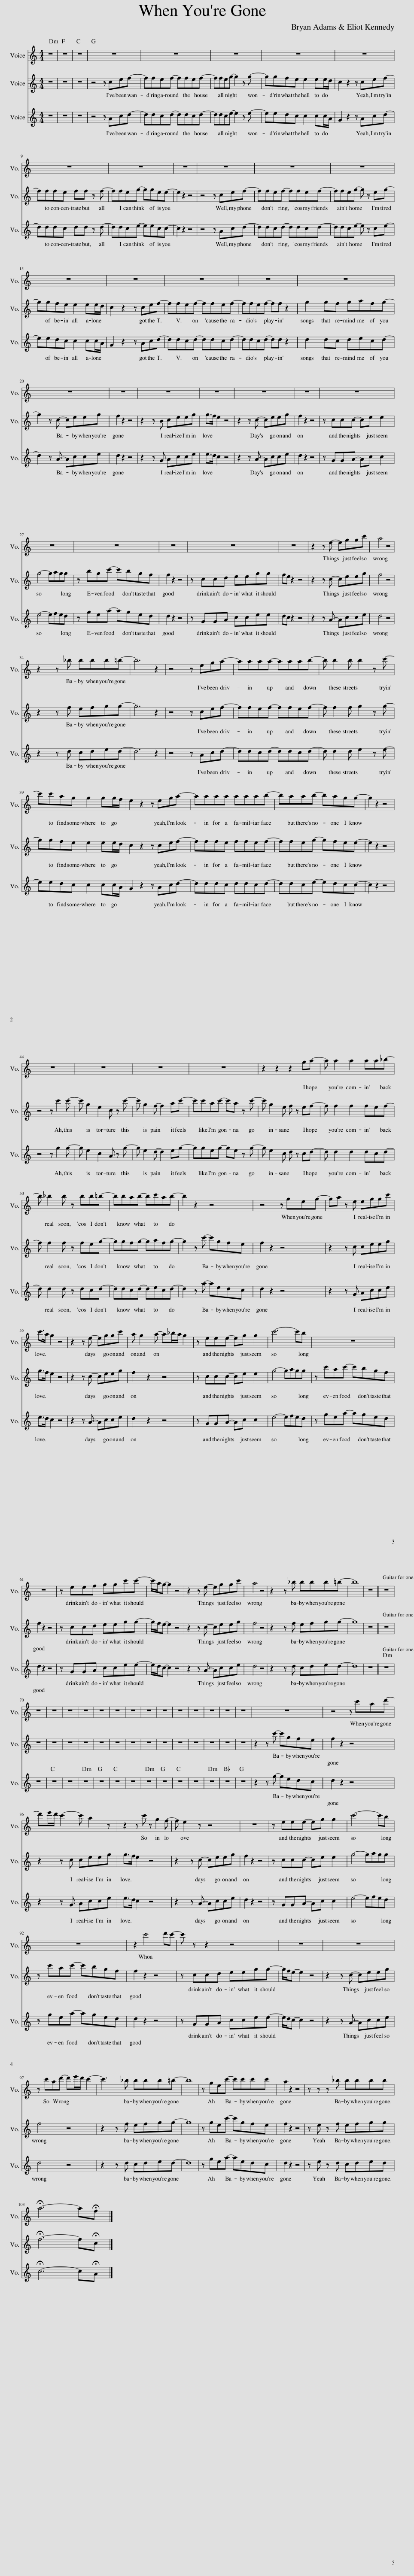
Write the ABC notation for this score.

X:1
%%score 1 2 3
L:1/8
M:4/4
I:linebreak $
K:C
V:1 treble
V:2 treble
V:3 treble
V:1
 z8 | z8 | z8 | z8 | z8 | %5
 z8 | z8 | z8 |$ z8 | z8 | %10
 z8 | z8 | z8 | z8 |$ z8 | %15
 z8 | z8 | z8 | z8 |$ z8 | %20
 z8 | z8 | z8 | z8 | z8 | %25
 z8 |$ z8 | z8 | z8 | z8 | %30
 z8 | z2 z e- eggc' | a4 z4 |$ z2 z _b bbb=b- | b6 z2 | %35
 z4 z ega- | aaaa- aaab- | b b2 b b2 z c'- |$ c'c'ag g2 gg/f/ | e2 z2 z ega- | %40
 aaaa aaab- | baab- bagg- | g2 z2 z4 |$ z8 | z8 | %45
 z8 | z8 | z2 z2 z2 ga- | a a2 a2 aa_b- |$ b _b2 b z bb=b- | %50
 bbab- bc'ab- | b2 z2 z4 | z4 z geg- | ga z e eggc' |$ c'>a g2 z4 | %55
 z2 z e- eggc' | a g2 a- a_b/a/ g2 | z eee- eg g2 | c'6- c'b | z8 |$ %60
 z8 | z eef ggc'c'- | c'/a/g- g2 z4 | z2 z e- eggc' | a4 z4 | %65
 z2 z _b bbb=b- | b8 | z8 || z8 |$ z8 | %70
 z8 | z8 | z8 | z8 | z8 | %75
 z8 | z8 | z8 | z8 | z8 | %80
 z8 | z8 | z8 | z8 || z4 z c'ad'- |$ %85
 d'e'/d'/ c'2- c' a2 z | z2 z c' z g2 f- | f e2 z z4 | z8 | z eee- eg g2 | %90
 c'6- c'b |$ z8 | z2 c'4 d'c'- | c' z z2 z4 | z8 | %95
 z8 |$ z c'ad'- d'e'/d'/ c'2- | c'3 _b bbb=b- | b8 | z gec'- c'c'c'c' | %100
 a2 z2 z4 | z z z _b bbbb |$ !fermata!a6- a!fermata!f |] %103
V:2
 z8 | z8 | z8 | z4 z cef- | ffef- ffef- | %5
 ffeg- g2 z g- | ggfe e2 ee/d/ | c2 z2 z cef- |$ fffe ff z f- | ffeg- ggee- | %10
 e2 z2 z4 | z4 z cef- | ffef- ffef- | ffeg- g z eg- |$ ggfe e2 ee/d/ | %15
 c2 z2 z cef- | ffef- ffef- | ffef- ff z2 | g2 gf gafg- |$ g2 z c- ceeg | %20
 f2 z2 z4 | z2 z B ceeg | g>f e2 z4 | z2 z c- ceeg | f2 z2 z4 | %25
 z ccc- ce e2 |$ g4- gagg | z bgc'- c'bgf | f2 z2 z4 | z ccd eegg | %30
 fe z2 z4 | z2 z c- ceeg | f4 z4 |$ z2 z f efgg- | g6 z2 | %35
 z4 z cef- | ffef- ffef- | f f2 f g2 z g- |$ ggfe e2 ee/d/ | c2 z2 z cef- | %40
 fffe ffef- | ffeg- gfee- | e2 z2 z4 |$ z4 z c'2 c'- | c' g2 e2 c z c'- | %45
 c' g2 f- f2 ac'- | c'c'ac'- c'a z c'- | c' g2 e f z ef- | f f2 f2 fef- |$ f f2 f z feg- | %50
 ggfg- gafg- | g2 z c'- c'gfe | f2 z2 z4 | z2 z c ceeg |$ g>f e2 z4 | %55
 z2 z c- ceeg | f2 z2 z4 | z ccc- ce e2 | g4- gagg | z c'ac'- c'bgf |$ %60
 f2 z2 z4 | z ccd eegg- | g/f/e- e2 z4 | z2 z c- ceeg | f4 z4 | %65
 z2 z f efgg- | g8 | z8 || z8 |$ z8 | %70
 z8 | z8 | z8 | z8 | z8 | %75
 z8 | z8 | z8 | z8 | z8 | %80
 z8 | z8 | z8 | z2 z c'- c'gfe || f2 z2 z4 |$ %85
 z2 z c ceeg | g>f e2 z4 | z2 z c- ceeg | f2 z2 z4 | z ccc- ce e2 | %90
 g4- gagg |$ z c'ac'- c'bgf | f2 z2 z4 | z ccd eegg- | g/f/e- e2 z4 | %95
 z2 z c- ceeg |$ f4 z4 | z2 z f efgg- | g8 | z gec'- c'gfe | %100
 f2 z2 z4 | z e z f efgg |$ !fermata!f6- f!fermata!c |] %103
V:3
 z8 | z8 | z8 | z4 z Acd- | ddcd- ddcd- | %5
 ddce- e2 z e- | eedc c2 cc/A/ | G2 z2 z Acd- |$ dddc dd z d- | ddce- eecc- | %10
 c2 z2 z4 | z4 z Acd- | ddcd- ddcd- | ddce- e z ce- |$ eedc c2 cc/A/ | %15
 G2 z2 z Acd- | ddcd- ddcd- | ddcd- dd z2 | d2 dc decd- |$ d2 z A- Acce | %20
 d2 z2 z4 | z2 z G Acce | e>d c2 z4 | z2 z A- Acce | d2 z2 z4 | %25
 z GGA- Ac c2 |$ e4- efed | z gea- aged | d2 z2 z4 | z GGA ccee | %30
 dc z2 z4 | z2 z A- Acce | d4 z4 |$ z2 z d cded- | d6 z2 | %35
 z4 z Acd- | ddcd- ddcd- | d d2 d e2 z e- |$ eedc c2 cc/A/ | G2 z2 z Acd- | %40
 dddc ddcd- | ddce- edcc- | c2 z2 z4 |$ z4 z g2 g- | g e2 c2 A z g- | %45
 g e2 d- d2 eg- | ggeg- ge z g- | g e2 c d z cd- | d d2 d2 dcd- |$ d d2 d z dcd- | %50
 ddcd- decd- | d2 z a- aedc | d2 z2 z4 | z2 z G Acce |$ e>d c2 z4 | %55
 z2 z A- Acce | d2 z2 z4 | z GGA- Ac c2 | e4- efed | z gea- aged |$ %60
 d2 z2 z4 | z GGA ccee- | e/d/c- c2 z4 | z2 z A- Acce | d4 z4 | %65
 z2 z d cded- | d8 | z8 || z8 |$ z8 | %70
 z8 | z8 | z8 | z8 | z8 | %75
 z8 | z8 | z8 | z8 | z8 | %80
 z8 | z8 | z8 | z2 z g- gedc || d2 z2 z4 |$ %85
 z2 z G Acce | e>d c2 z4 | z2 z A- Acce | d2 z2 z4 | z GGA- Ac c2 | %90
 e4- efed |$ z gea- aged | d2 z2 z4 | z GGA ccee- | e/d/c- c2 z4 | %95
 z2 z A- Acce |$ d4 z4 | z2 z d cded- | d8 | z gea- aedc | %100
 d2 z2 z4 | z e z d cded |$ !fermata!c6- c!fermata!A |] %103
